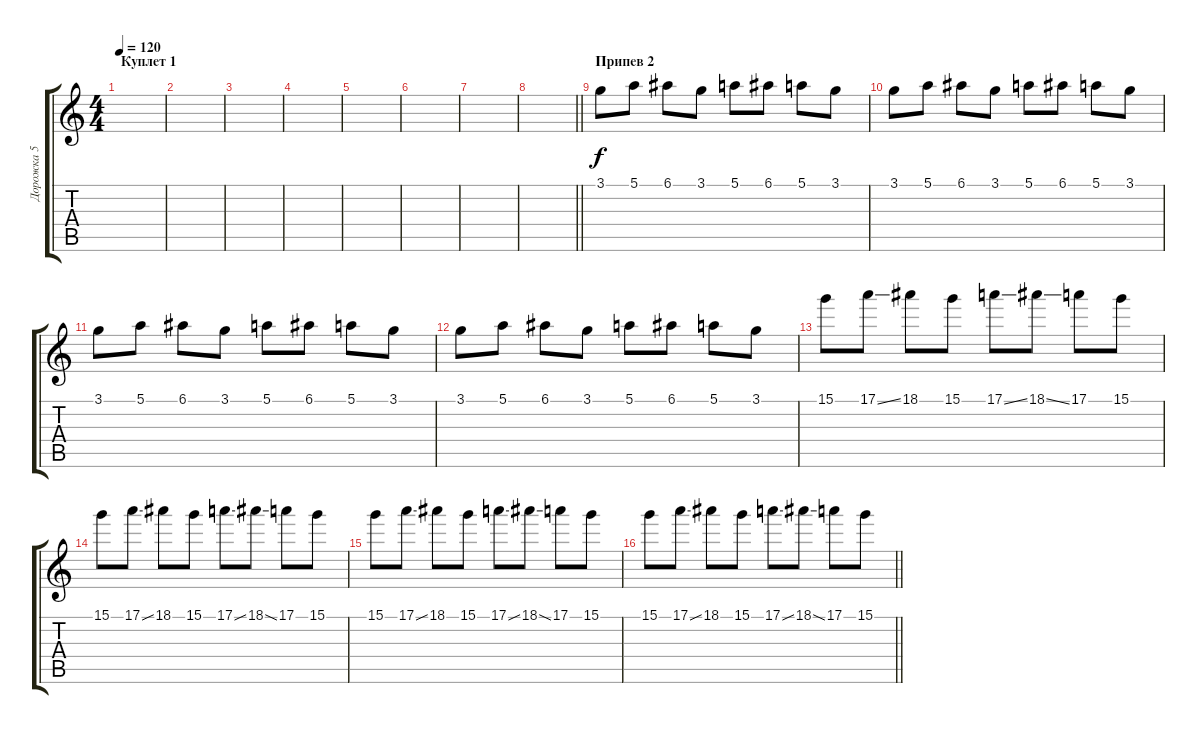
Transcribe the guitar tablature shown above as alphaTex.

\track ("Дорожка 5" "Дорожка 5") {instrument distortionguitar}
\staff {score tabs}
\tuning (E4 B3 G3 D3 A2 E2) {hide}
\ts (4 4)
\section ("" "Куплет 1")
\tempo 120
\clef g2
\ks c
|
|
|
|
|
|
|
\barLineRight lightlight
|
\section ("" "Припев 2")
3.1.8 5.1.8 6.1.8 3.1.8 5.1.8 6.1.8 5.1.8 3.1.8 |
3.1.8 5.1.8 6.1.8 3.1.8 5.1.8 6.1.8 5.1.8 3.1.8 |
3.1.8 5.1.8 6.1.8 3.1.8 5.1.8 6.1.8 5.1.8 3.1.8 |
3.1.8 5.1.8 6.1.8 3.1.8 5.1.8 6.1.8 5.1.8 3.1.8 |
15.1.8 17.1{ss}.8 18.1.8 15.1.8 17.1{ss}.8 18.1{ss}.8 17.1.8 15.1.8 |
15.1.8 17.1{ss}.8 18.1.8 15.1.8 17.1{ss}.8 18.1{ss}.8 17.1.8 15.1.8 |
15.1.8 17.1{ss}.8 18.1.8 15.1.8 17.1{ss}.8 18.1{ss}.8 17.1.8 15.1.8 |
\barLineRight lightlight
15.1.8 17.1{ss}.8 18.1.8 15.1.8 17.1{ss}.8 18.1{ss}.8 17.1.8 15.1.8
